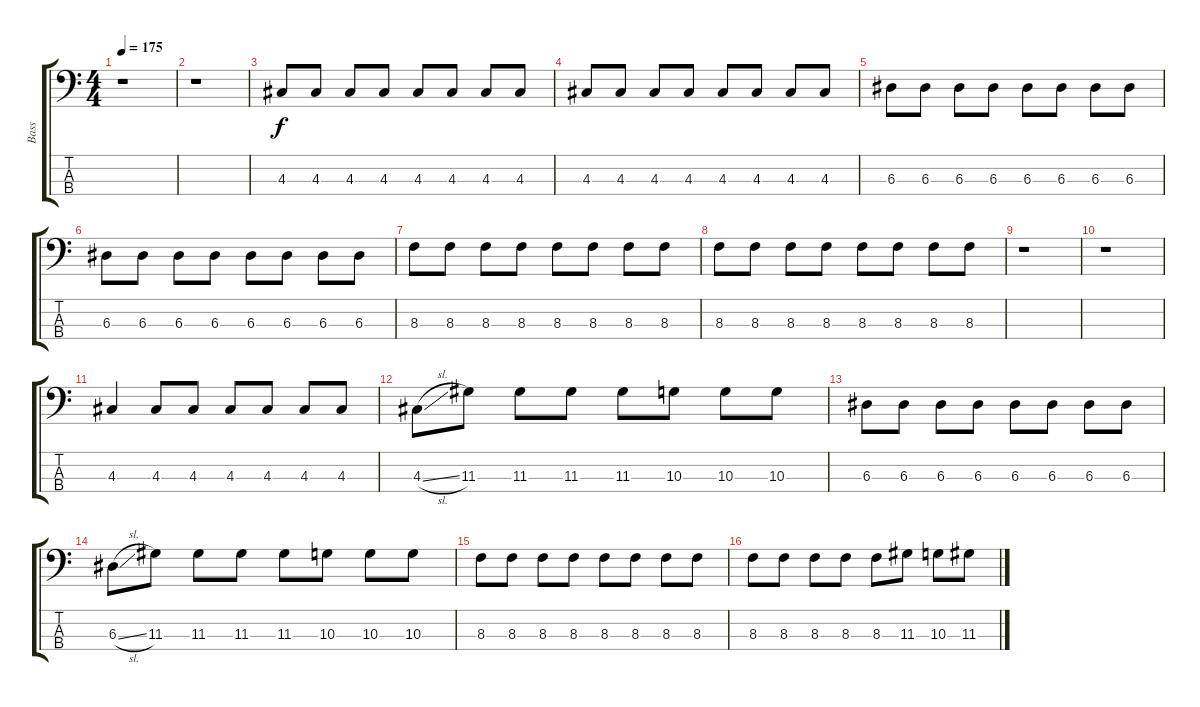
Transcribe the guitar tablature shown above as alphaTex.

\track ("Bass" "Bass") {instrument electricbassfinger}
\staff {score tabs}
\tuning (G2 D2 A1 E1) {hide}
\ts (4 4)
\tempo 175
\clef f4
\ks c
r.1{dy f} |
r.1 |
4.3.8 4.3.8 4.3.8 4.3.8 4.3.8 4.3.8 4.3.8 4.3.8 |
4.3.8 4.3.8 4.3.8 4.3.8 4.3.8 4.3.8 4.3.8 4.3.8 |
6.3.8 6.3.8 6.3.8 6.3.8 6.3.8 6.3.8 6.3.8 6.3.8 |
6.3.8 6.3.8 6.3.8 6.3.8 6.3.8 6.3.8 6.3.8 6.3.8 |
8.3.8 8.3.8 8.3.8 8.3.8 8.3.8 8.3.8 8.3.8 8.3.8 |
8.3.8 8.3.8 8.3.8 8.3.8 8.3.8 8.3.8 8.3.8 8.3.8 |
r.1 |
r.1 |
4.3.4 4.3.8 4.3.8 4.3.8 4.3.8 4.3.8 4.3.8 |
4.3{sl}.8 11.3.8 11.3.8 11.3.8 11.3.8 10.3.8 10.3.8 10.3.8 |
6.3.8 6.3.8 6.3.8 6.3.8 6.3.8 6.3.8 6.3.8 6.3.8 |
6.3{sl}.8 11.3.8 11.3.8 11.3.8 11.3.8 10.3.8 10.3.8 10.3.8 |
8.3.8 8.3.8 8.3.8 8.3.8 8.3.8 8.3.8 8.3.8 8.3.8 |
8.3.8 8.3.8 8.3.8 8.3.8 8.3.8 11.3.8 10.3.8 11.3.8
